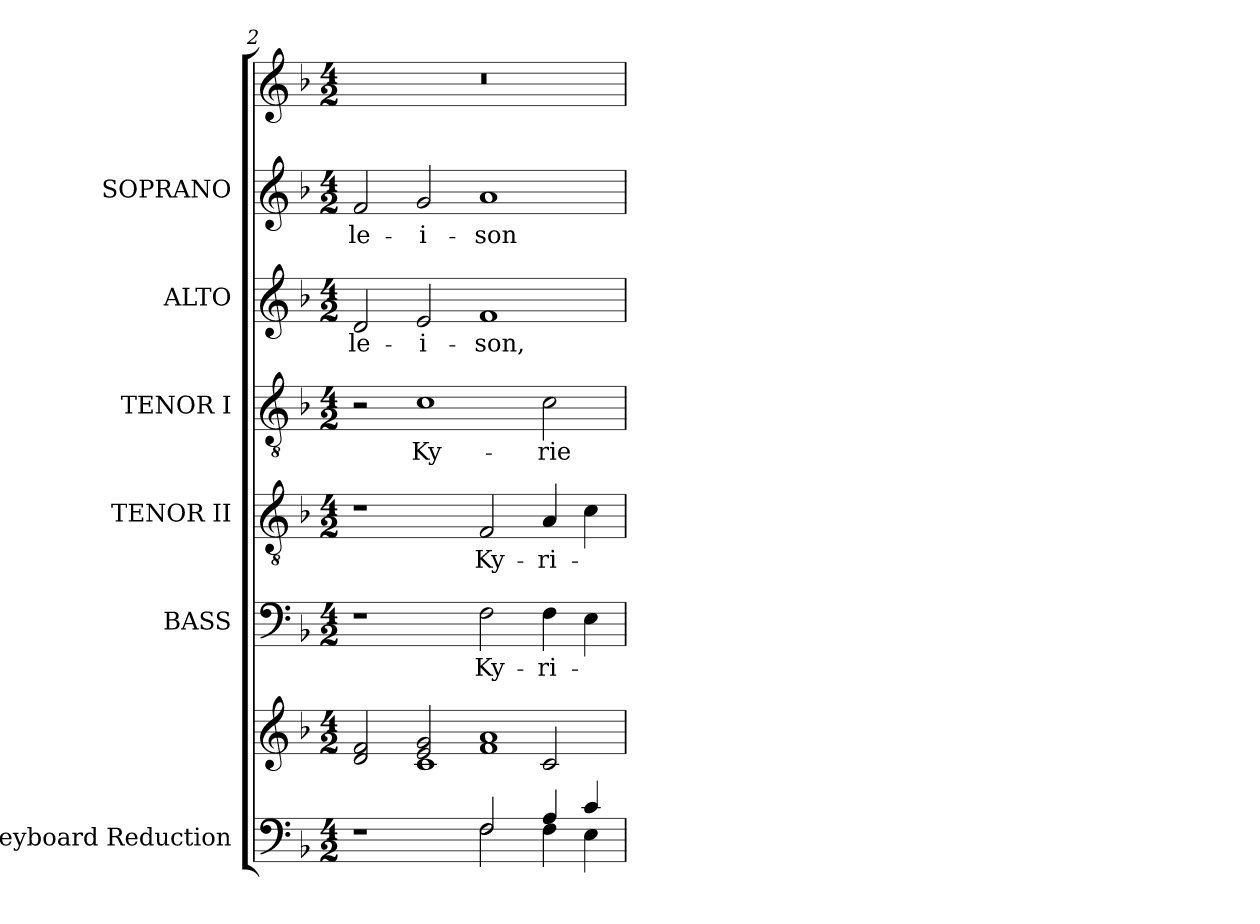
**kern	**kern	**kern	**text	**kern	**text	**kern	**text	**kern	**text	**kern	**text	**kern
*part7	*part7	*part6	*part6	*part5	*part5	*part4	*part4	*part3	*part3	*part2	*part2	*part1
*staff8	*staff7	*staff6	*staff6	*staff5	*staff5	*staff4	*staff4	*staff3	*staff3	*staff2	*staff2	*staff1
*I"Keyboard Reduction	*	*I"BASS	*	*I"TENOR II	*	*I"TENOR I	*	*I"ALTO	*	*I"SOPRANO	*	*
*I'Reduc.	*	*I'B.	*	*I'T. II	*	*I'T. I	*	*I'A.	*	*I'S.	*	*
*clefF4	*clefG2	*clefF4	*	*clefGv2	*	*clefGv2	*	*clefG2	*	*clefG2	*	*clefG2
*	*	*	*	*ITrd7c12	*	*ITrd7c12	*	*	*	*	*	*
*k[b-]	*k[b-]	*k[b-]	*	*k[b-]	*	*k[b-]	*	*k[b-]	*	*k[b-]	*	*k[b-]
*F:	*F:	*F:	*	*F:	*	*F:	*	*F:	*	*F:	*	*F:
*M4/2	*M4/2	*M4/2	*	*M4/2	*	*M4/2	*	*M4/2	*	*M4/2	*	*M4/2
=2	=2	=2	=2	=2	=2	=2	=2	=2	=2	=2	=2	=2
*^	*^	*	*	*	*	*	*	*	*	*	*	*
!	!	!	!	!	!	!	!	!	!	!	!LO:LY:b:color=#000000	!	!	!
!	!	!	!	!	!	!	!	!	!	!	!	!	!LO:LY:b:color=#000000	!LO:N:vis=1
1r	1ryy	2di/ 2fi	2ryy	1r	.	1r	.	2r	.	2di/	-le-	2fi/	-le-	0r
!	!	!	!	!	!	!	!	!	!LO:LY:b:color=#000000	!	!	!	!	!
!	!	!	!	!	!	!	!	!	!	!	!LO:LY:b:color=#000000	!	!	!
!	!	!	!	!	!	!	!	!	!	!	!	!	!LO:LY:b:color=#000000	!
.	.	2ei/ 2gi	1ci	.	.	.	.	1Ci	Ky-	2ei/	-i-	2gi/	-i-	.
!	!	!	!	!	!LO:LY:b:color=#000000	!	!	!	!	!	!	!	!	!
!	!	!	!	!	!	!	!LO:LY:b:color=#000000	!	!	!	!	!	!	!
!	!	!	!	!	!	!	!	!	!	!	!LO:LY:b:color=#000000	!	!	!
!	!	!	!	!	!	!	!	!	!	!	!	!	!LO:LY:b:color=#000000	!
2Fi/	2Fi\	1fi 1ai	.	2Fi\	Ky-	2FFi/	Ky-	.	.	1fi	-son,	1ai	-son	.
!	!	!	!	!	!LO:LY:b:color=#000000	!	!	!	!	!	!	!	!	!
!	!	!	!	!	!	!	!LO:LY:b:color=#000000	!	!	!	!	!	!	!
!	!	!	!	!	!	!	!	!	!LO:LY:b:color=#000000	!	!	!	!	!
4Ai/	4Fi\	.	2ci/	4Fi\	-ri-	4AAi/	-ri-	2Ci\	-rie-	.	.	.	.	.
4ci/	4Ei\	.	.	4Ei\	.	4Ci\	.	.	.	.	.	.	.	.
*v	*v	*	*	*	*	*	*	*	*	*	*	*	*	*
*	*v	*v	*	*	*	*	*	*	*	*	*	*	*
=	=	=	=	=	=	=	=	=	=	=	=	=
*-	*-	*-	*-	*-	*-	*-	*-	*-	*-	*-	*-	*-
